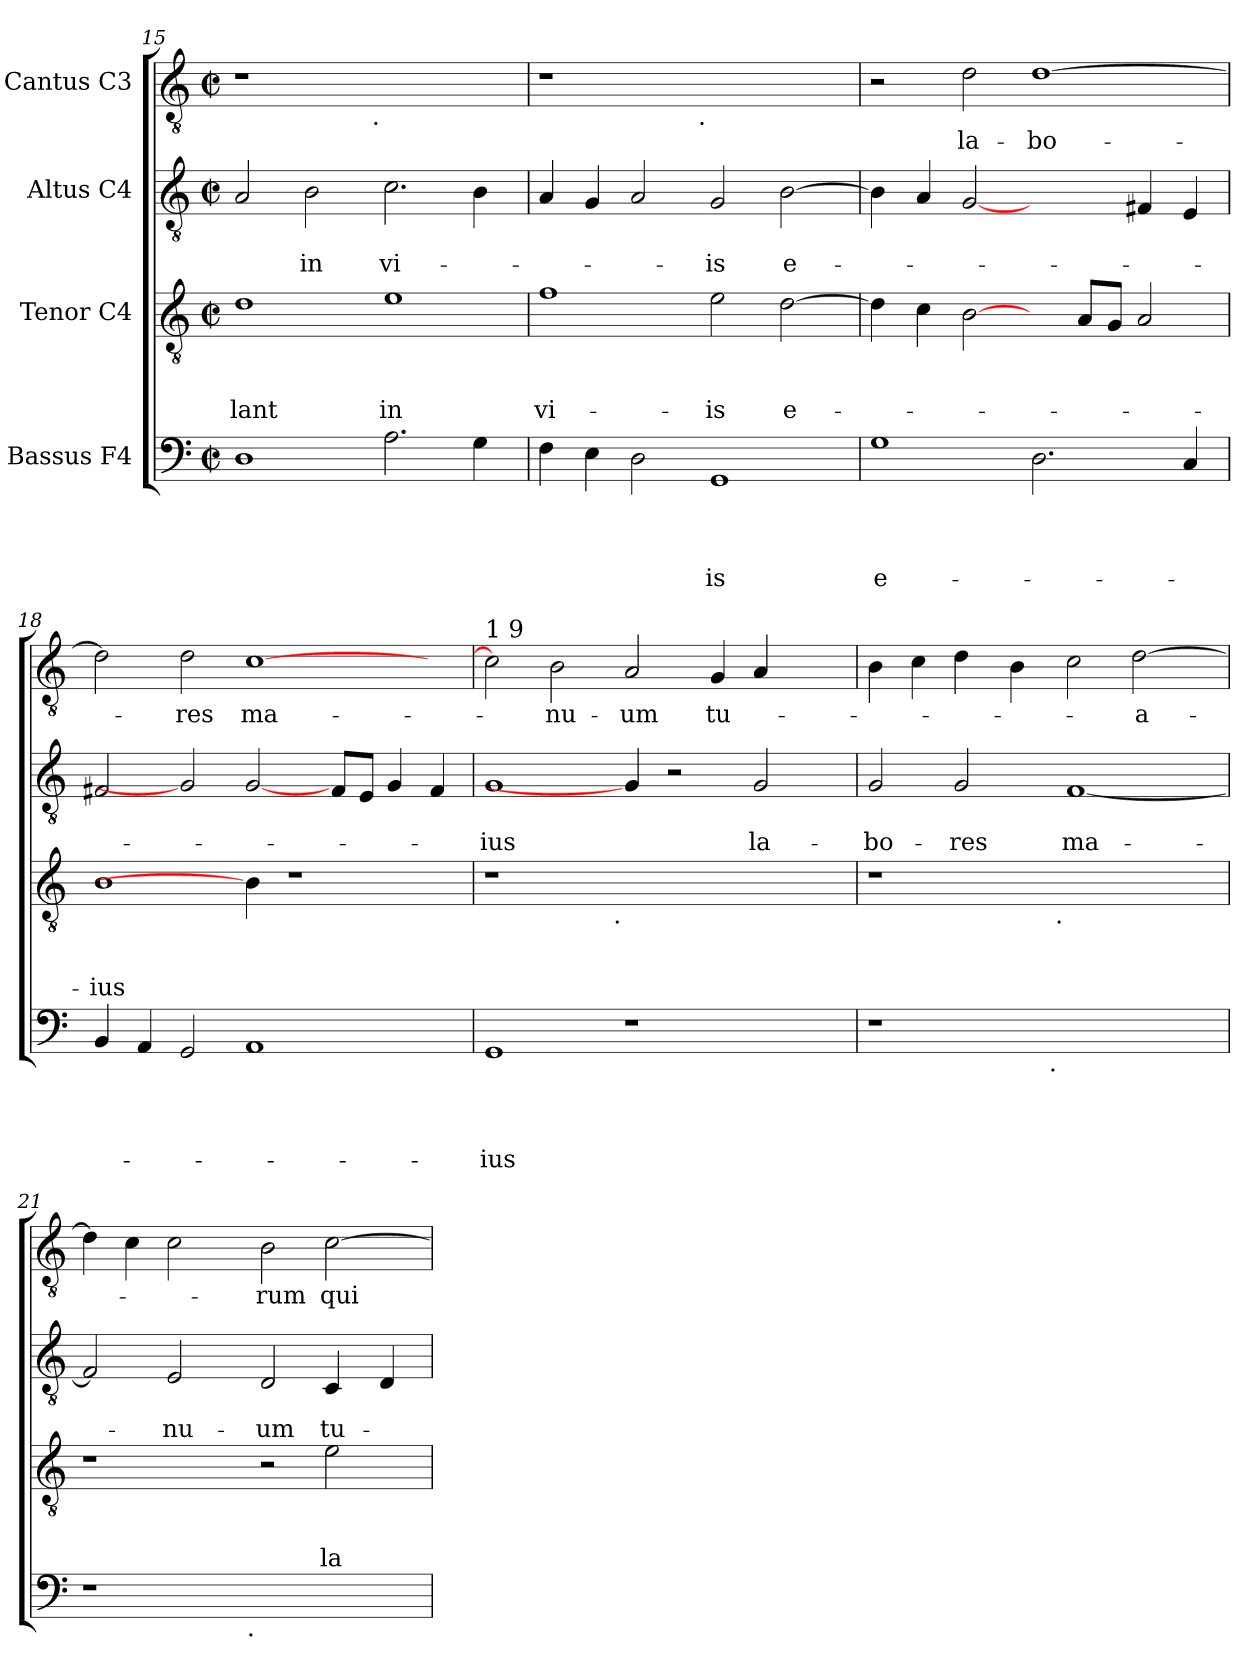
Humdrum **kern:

**kern	**text	**text	**text	**text	**kern	**text	**text	**text	**kern	**text	**text	**kern	**text
*part4	*part4	*part4	*part4	*part4	*part3	*part3	*part3	*part3	*part2	*part2	*part2	*part1	*part1
*staff4	*staff4	*staff4	*staff4	*staff4	*staff3	*staff3	*staff3	*staff3	*staff2	*staff2	*staff2	*staff1	*staff1
*I"Bassus F4	*	*	*	*	*I"Tenor C4	*	*	*	*I"Altus C4	*	*	*I"Cantus C3	*
*clefF4	*	*	*	*	*clefGv2	*	*	*	*clefGv2	*	*	*clefGv2	*
*k[]	*	*	*	*	*k[]	*	*	*	*k[]	*	*	*k[]	*
*C:	*	*	*	*	*C:	*	*	*	*C:	*	*	*C:	*
*M2/2	*	*	*	*	*M2/2	*	*	*	*M2/2	*	*	*M2/2	*
*met(c|)	*	*	*	*	*met(c|)	*	*	*	*met(c|)	*	*	*met(c|)	*
=15	=15	=15	=15	=15	=15	=15	=15	=15	=15	=15	=15	=15	=15
!	!	!	!	!	!	!	!	!LO:LY:b	!	!	!	!	!
*	*	*	*	*	*	*	*	*	*	*	*	*^	*
1D	.	.	.	.	1d	.	.	-lant	2A/	.	.	1r	2ryy	.
!	!	!	!	!	!	!	!	!	!	!	!LO:LY:b	!	!	!
.	.	.	.	.	.	.	.	.	2B\	.	-in	.	4...ryy	.
!	!	!	!	!	!	!	!	!	!	!	!	!	!LO:TX:b:t=.	!
.	.	.	.	.	.	.	.	.	.	.	.	.	1ryy	.
!	!	!	!	!	!	!	!	!LO:LY:b	!	!	!LO:LY:b	!	!	!
2.A\	.	.	.	.	1e	.	.	in	2.c\	.	vi-	1ryy	.	.
4G\	.	.	.	.	.	.	.	.	4B\	.	.	.	.	.
.	.	.	.	.	.	.	.	.	.	.	.	.	32ryy	.
=16	=16	=16	=16	=16	=16	=16	=16	=16	=16	=16	=16	=16	=16	=16
!	!	!	!	!	!	!	!	!LO:LY:b	!	!	!	!	!	!
4F\	.	.	.	.	1f	.	.	vi-	4A/	.	.	1r	2ryy	.
4E\	.	.	.	.	.	.	.	.	4G/	.	.	.	.	.
2D\	.	.	.	.	.	.	.	.	2A/	.	.	.	4...ryy	.
!	!	!	!	!	!	!	!	!	!	!	!	!	!LO:TX:b:t=.	!
.	.	.	.	.	.	.	.	.	.	.	.	.	1ryy	.
!	!	!	!	!LO:LY:b	!	!	!	!LO:LY:b	!	!	!LO:LY:b	!	!	!
1GG	.	.	.	-is	2e\	.	.	-is	2G/	.	-is	1ryy	.	.
!	!	!	!	!	!	!	!	!LO:LY:b	!	!	!LO:LY:b	!	!	!
.	.	.	.	.	[>2d\	.	.	e-	[>2B\	.	e-	.	.	.
.	.	.	.	.	.	.	.	.	.	.	.	.	32ryy	.
=17	=17	=17	=17	=17	=17	=17	=17	=17	=17	=17	=17	=17	=17	=17
!	!	!	!	!LO:LY:b	!	!	!	!	!	!	!	!	!	!
*	*	*	*	*	*	*	*	*	*	*	*	*v	*v	*
1G	.	.	.	e-	4d\]	.	.	.	4B\]	.	.	2r	.
.	.	.	.	.	4c\	.	.	.	4A/	.	.	.	.
!	!	!	!	!	!	!	!	!	!	!	!	!	!LO:LY:b
.	.	.	.	.	[2B\	.	.	.	[2G	.	.	2d\	la-
!	!	!	!	!	!	!	!	!	!	!	!	!	!LO:LY:b
2.D\	.	.	.	.	4ryy	.	.	.	2ryy	.	.	[>1d	-bo-
.	.	.	.	.	8A/L	.	.	.	.	.	.	.	.
.	.	.	.	.	8G/J	.	.	.	.	.	.	.	.
.	.	.	.	.	2A/	.	.	.	4F#X/	.	.	.	.
4C/	.	.	.	.	.	.	.	.	4E/	.	.	.	.
=18	=18	=18	=18	=18	=18	=18	=18	=18	=18	=18	=18	=18	=18
!	!	!	!	!	!	!	!	!LO:LY:b	!	!	!	!	!
4BB/	.	.	.	.	1B	.	.	-ius	2F#X/	.	.	2d\]	.
4AA/	.	.	.	.	.	.	.	.	.	.	.	.	.
!	!	!	!	!	!	!	!	!	!	!	!	!	!LO:LY:b
2GG/	.	.	.	.	.	.	.	.	2G]	.	.	2d\	-res
!	!	!	!	!	!	!	!	!	!	!	!	!	!LO:LY:b
1AA	.	.	.	.	4B\]	.	.	.	[2G/	.	.	[<1c	ma-
.	.	.	.	.	1r	.	.	.	.	.	.	.	.
.	.	.	.	.	.	.	.	.	8F#/L	.	.	.	.
.	.	.	.	.	.	.	.	.	8E/J	.	.	.	.
.	.	.	.	.	.	.	.	.	4G/	.	.	.	.
4ryy	.	.	.	.	.	.	.	.	4F#/	.	.	4ryy	.
!!LO:PB:g=z
=19	=19	=19	=19	=19	=19	=19	=19	=19	=19	=19	=19	=19	=19
!	!	!	!	!	!	!	!	!	!	!	!	!LO:TX:a:t=1 9	!
!	!	!	!	!LO:LY:b	!	!	!	!	!	!	!LO:LY:b	!	!
*	*	*	*	*	*^	*	*	*	*	*	*	*	*
1GG	.	.	.	-ius	1r	2ryy	.	.	.	1G	.	-ius	2c\]	.
!	!	!	!	!	!	!	!	!	!	!	!	!	!	!LO:LY:b
.	.	.	.	.	.	4...ryy	.	.	.	.	.	.	2B\	-nu-
!	!	!	!	!	!	!LO:TX:b:t=.	!	!	!	!	!	!	!	!
.	.	.	.	.	.	1ryy	.	.	.	.	.	.	.	.
!	!	!	!	!	!	!	!	!	!	!	!	!	!	!LO:LY:b
1r	.	.	.	.	1ryy	.	.	.	.	4G/]	.	.	2A/	-um
.	.	.	.	.	.	.	.	.	.	2r	.	.	.	.
!	!	!	!	!	!	!	!	!	!	!	!	!	!	!LO:LY:b
.	.	.	.	.	.	.	.	.	.	.	.	.	4G/	tu-
!	!	!	!	!	!	!	!	!	!	!	!	!LO:LY:b	!	!
.	.	.	.	.	.	.	.	.	.	2G/	.	la-	4A/	.
.	.	.	.	.	.	4ryy	.	.	.	.	.	.	.	.
4ryy	.	.	.	.	4ryy	.	.	.	.	.	.	.	4ryy	.
.	.	.	.	.	.	32ryy	.	.	.	.	.	.	.	.
=20	=20	=20	=20	=20	=20	=20	=20	=20	=20	=20	=20	=20	=20	=20
!	!	!	!	!	!	!	!	!	!	!	!	!LO:LY:b	!	!
*^	*	*	*	*	*	*	*	*	*	*	*	*	*	*
1r	3%2ryy	.	.	.	.	1r	2ryy	.	.	.	2G/	.	-bo-	4B\	.
.	.	.	.	.	.	.	.	.	.	.	.	.	.	4c\	.
!	!	!	!	!	!	!	!	!	!	!	!	!	!LO:LY:b	!	!
.	.	.	.	.	.	.	4...ryy	.	.	.	2G/	.	-res	4d\	.
.	6..ryy	.	.	.	.	.	.	.	.	.	.	.	.	.	.
.	.	.	.	.	.	.	.	.	.	.	.	.	.	4B\	.
!	!LO:TX:b:t=.	!	!	!	!	!	!	!	!	!	!	!	!	!	!
.	3%2ryy	.	.	.	.	.	.	.	.	.	.	.	.	.	.
!	!	!	!	!	!	!	!LO:TX:b:t=.	!	!	!	!	!	!	!	!
.	.	.	.	.	.	.	1ryy	.	.	.	.	.	.	.	.
!	!	!	!	!	!	!	!	!	!	!	!	!	!LO:LY:b	!	!
1ryy	.	.	.	.	.	1ryy	.	.	.	.	[<1F	.	ma-	2c\	.
!	!	!	!	!	!	!	!	!	!	!	!	!	!	!	!LO:LY:b
.	.	.	.	.	.	.	.	.	.	.	.	.	.	[>2d\	-a-
.	3ryy	.	.	.	.	.	.	.	.	.	.	.	.	.	.
.	24ryy	.	.	.	.	.	.	.	.	.	.	.	.	.	.
.	.	.	.	.	.	.	32ryy	.	.	.	.	.	.	.	.
*	*	*	*	*	*	*v	*v	*	*	*	*	*	*	*	*
=21	=21	=21	=21	=21	=21	=21	=21	=21	=21	=21	=21	=21	=21	=21
1r	3%2ryy	.	.	.	.	1r	.	.	.	2F/]	.	.	4d\]	.
.	.	.	.	.	.	.	.	.	.	.	.	.	4c\	.
!	!	!	!	!	!	!	!	!	!	!	!	!LO:LY:b	!	!
.	.	.	.	.	.	.	.	.	.	2E/	.	-nu-	2c\	.
.	6..ryy	.	.	.	.	.	.	.	.	.	.	.	.	.
!	!LO:TX:b:t=.	!	!	!	!	!	!	!	!	!	!	!	!	!
.	3%2ryy	.	.	.	.	.	.	.	.	.	.	.	.	.
!	!	!	!	!	!	!	!	!	!	!	!	!LO:LY:b	!	!LO:LY:b
1ryy	.	.	.	.	.	2r	.	.	.	2D/	.	-um	2B\	-rum
!	!	!	!	!	!	!	!	!	!LO:LY:b	!	!	!LO:LY:b	!	!LO:LY:b
.	.	.	.	.	.	2e\	.	.	la-	4C/	.	tu-	[>2c\	qui-
.	3ryy	.	.	.	.	.	.	.	.	.	.	.	.	.
.	.	.	.	.	.	.	.	.	.	4D/	.	.	.	.
.	24ryy	.	.	.	.	.	.	.	.	.	.	.	.	.
*v	*v	*	*	*	*	*	*	*	*	*	*	*	*	*
=	=	=	=	=	=	=	=	=	=	=	=	=	=
*-	*-	*-	*-	*-	*-	*-	*-	*-	*-	*-	*-	*-	*-
